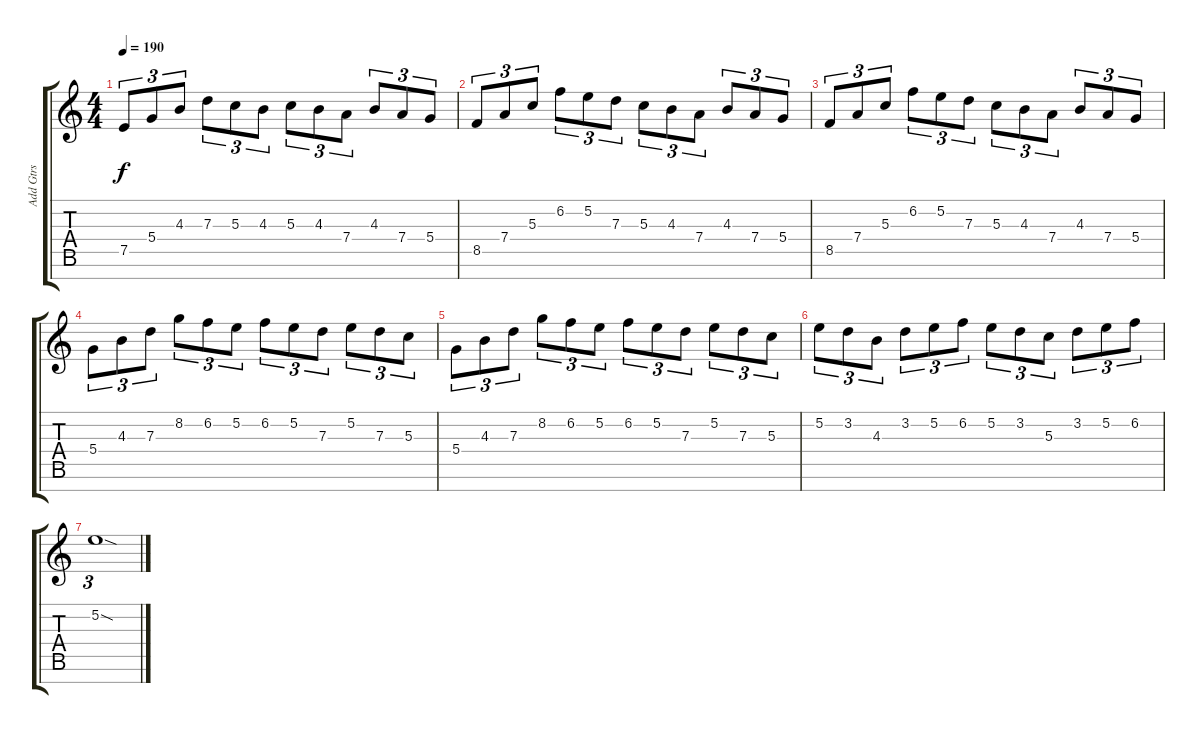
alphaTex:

\track ("Add Gtrs" "Add Gtrs") {instrument distortionguitar}
\staff {score tabs}
\tuning (E4 B3 G3 D3 A2 E2 B1) {hide}
\ts (4 4)
\tempo 190
\clef g2
\ks c
7.5.8{tu (3 2) dy f} 5.4.8{tu (3 2)} 4.3.8{tu (3 2)} 7.3.8{tu (3 2)} 5.3.8{tu (3 2)} 4.3.8{tu (3 2)} 5.3.8{tu (3 2)} 4.3.8{tu (3 2)} 7.4.8{tu (3 2)} 4.3.8{tu (3 2)} 7.4.8{tu (3 2)} 5.4.8{tu (3 2)} |
8.5.8{tu (3 2)} 7.4.8{tu (3 2)} 5.3.8{tu (3 2)} 6.2.8{tu (3 2)} 5.2.8{tu (3 2)} 7.3.8{tu (3 2)} 5.3.8{tu (3 2)} 4.3.8{tu (3 2)} 7.4.8{tu (3 2)} 4.3.8{tu (3 2)} 7.4.8{tu (3 2)} 5.4.8{tu (3 2)} |
8.5.8{tu (3 2)} 7.4.8{tu (3 2)} 5.3.8{tu (3 2)} 6.2.8{tu (3 2)} 5.2.8{tu (3 2)} 7.3.8{tu (3 2)} 5.3.8{tu (3 2)} 4.3.8{tu (3 2)} 7.4.8{tu (3 2)} 4.3.8{tu (3 2)} 7.4.8{tu (3 2)} 5.4.8{tu (3 2)} |
5.4.8{tu (3 2)} 4.3.8{tu (3 2)} 7.3.8{tu (3 2)} 8.2.8{tu (3 2)} 6.2.8{tu (3 2)} 5.2.8{tu (3 2)} 6.2.8{tu (3 2)} 5.2.8{tu (3 2)} 7.3.8{tu (3 2)} 5.2.8{tu (3 2)} 7.3.8{tu (3 2)} 5.3.8{tu (3 2)} |
5.4.8{tu (3 2)} 4.3.8{tu (3 2)} 7.3.8{tu (3 2)} 8.2.8{tu (3 2)} 6.2.8{tu (3 2)} 5.2.8{tu (3 2)} 6.2.8{tu (3 2)} 5.2.8{tu (3 2)} 7.3.8{tu (3 2)} 5.2.8{tu (3 2)} 7.3.8{tu (3 2)} 5.3.8{tu (3 2)} |
5.2.8{tu (3 2)} 3.2.8{tu (3 2)} 4.3.8{tu (3 2)} 3.2.8{tu (3 2)} 5.2.8{tu (3 2)} 6.2.8{tu (3 2)} 5.2.8{tu (3 2)} 3.2.8{tu (3 2)} 5.3.8{tu (3 2)} 3.2.8{tu (3 2)} 5.2.8{tu (3 2)} 6.2.8{tu (3 2)} |
5.2{sod}.1{tu (3 2)}
